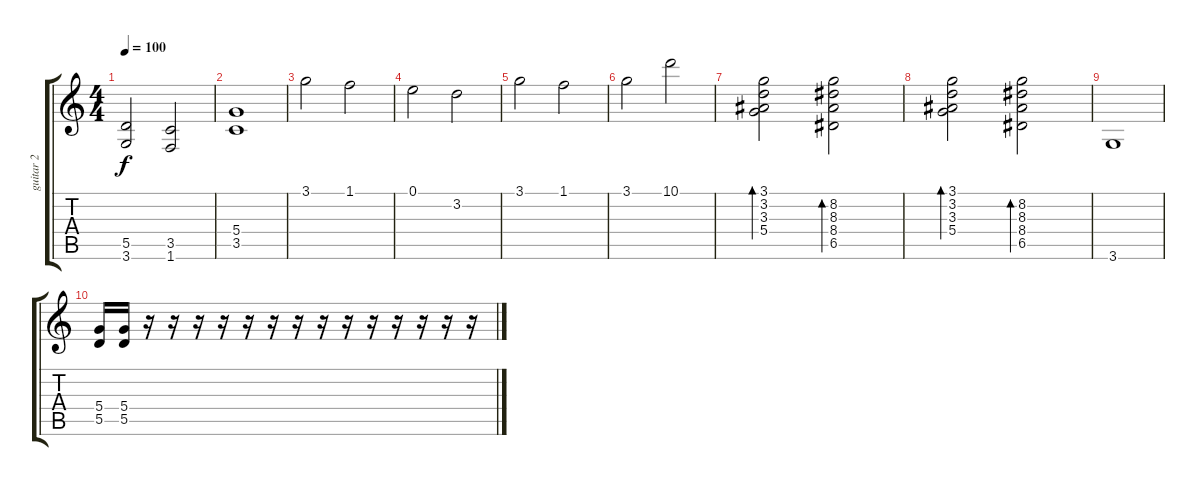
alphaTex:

\track ("guitar 2" "guitar 2") {instrument overdrivenguitar}
\staff {score tabs}
\tuning (E4 B3 G3 D3 A2 E2) {hide}
\ts (4 4)
\tempo 100
\clef g2
\ks c
(5.5 3.6).2{dy f} (3.5 1.6).2 |
(5.4 3.5).1 |
3.1.2 1.1.2 |
0.1.2 3.2.2 |
3.1.2 1.1.2 |
3.1.2 10.1.2 |
(3.1 3.2 3.3 5.4).2{bd 120 instrument electricguitarjazz} (8.2 8.3 8.4 6.5).2{bd 120} |
(3.1 3.2 3.3 5.4).2{bd 120} (8.2 8.3 8.4 6.5).2{bd 120} |
3.6.1{instrument overdrivenguitar} |
(5.4 5.5).16 (5.4 5.5).16 r.16 r.16 r.16 r.16 r.16 r.16 r.16 r.16 r.16 r.16 r.16 r.16 r.16 r.16
